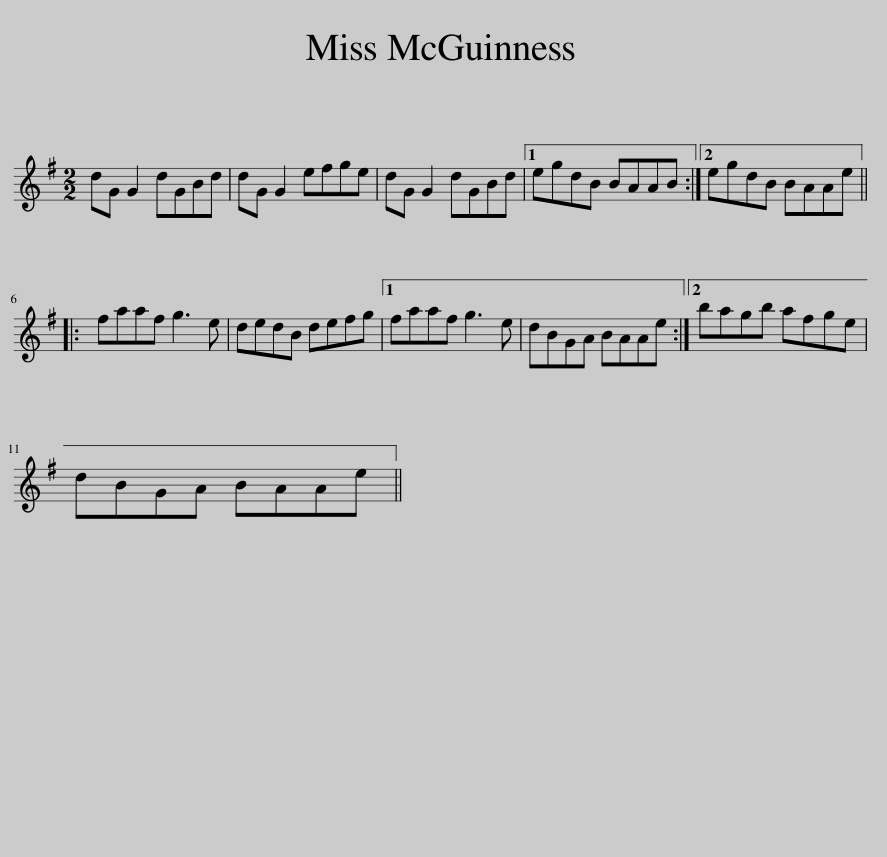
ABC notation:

X:1
L:1/8
M:2/2
I:linebreak $
K:G
V:1 treble
V:1
 dG G2 dGBd | dG G2 efge | dG G2 dGBd |1 egdB BAAB :|2 egdB BAAe |:$ %5
 faaf g3 e | dedB defg |1 faaf g3 e | dBGA BAAe :|2 bagb afge |$ %10
 dBGA BAAe || %11
